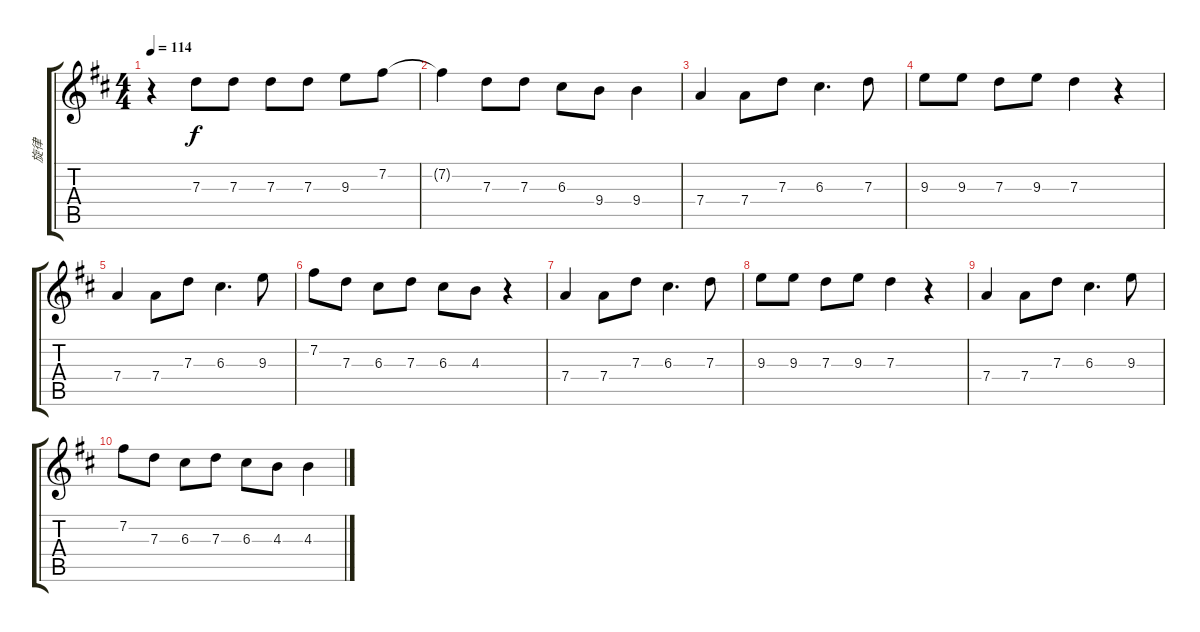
\track ("旋律" "旋律") {instrument acousticguitarnylon}
\staff {score tabs}
\tuning (E4 B3 G3 D3 A2 E2) {hide}
\ts (4 4)
\tempo 114
\clef g2
\ks d
r.4{dy f} 7.3.8 7.3.8 7.3.8 7.3.8 9.3.8 7.2.8 |
7.2{t}.4 7.3.8 7.3.8 6.3.8 9.4.8 9.4.4 |
7.4.4{volume 9 instrument distortionguitar} 7.4.8 7.3.8 6.3.4{d} 7.3.8 |
9.3.8 9.3.8 7.3.8 9.3.8 7.3.4 r.4 |
7.4.4 7.4.8 7.3.8 6.3.4{d} 9.3.8 |
7.2.8 7.3.8 6.3.8 7.3.8 6.3.8 4.3.8 r.4 |
7.4.4 7.4.8 7.3.8 6.3.4{d} 7.3.8 |
9.3.8 9.3.8 7.3.8 9.3.8 7.3.4 r.4 |
7.4.4 7.4.8 7.3.8 6.3.4{d} 9.3.8 |
7.2.8 7.3.8 6.3.8 7.3.8 6.3.8 4.3.8 4.3.4
